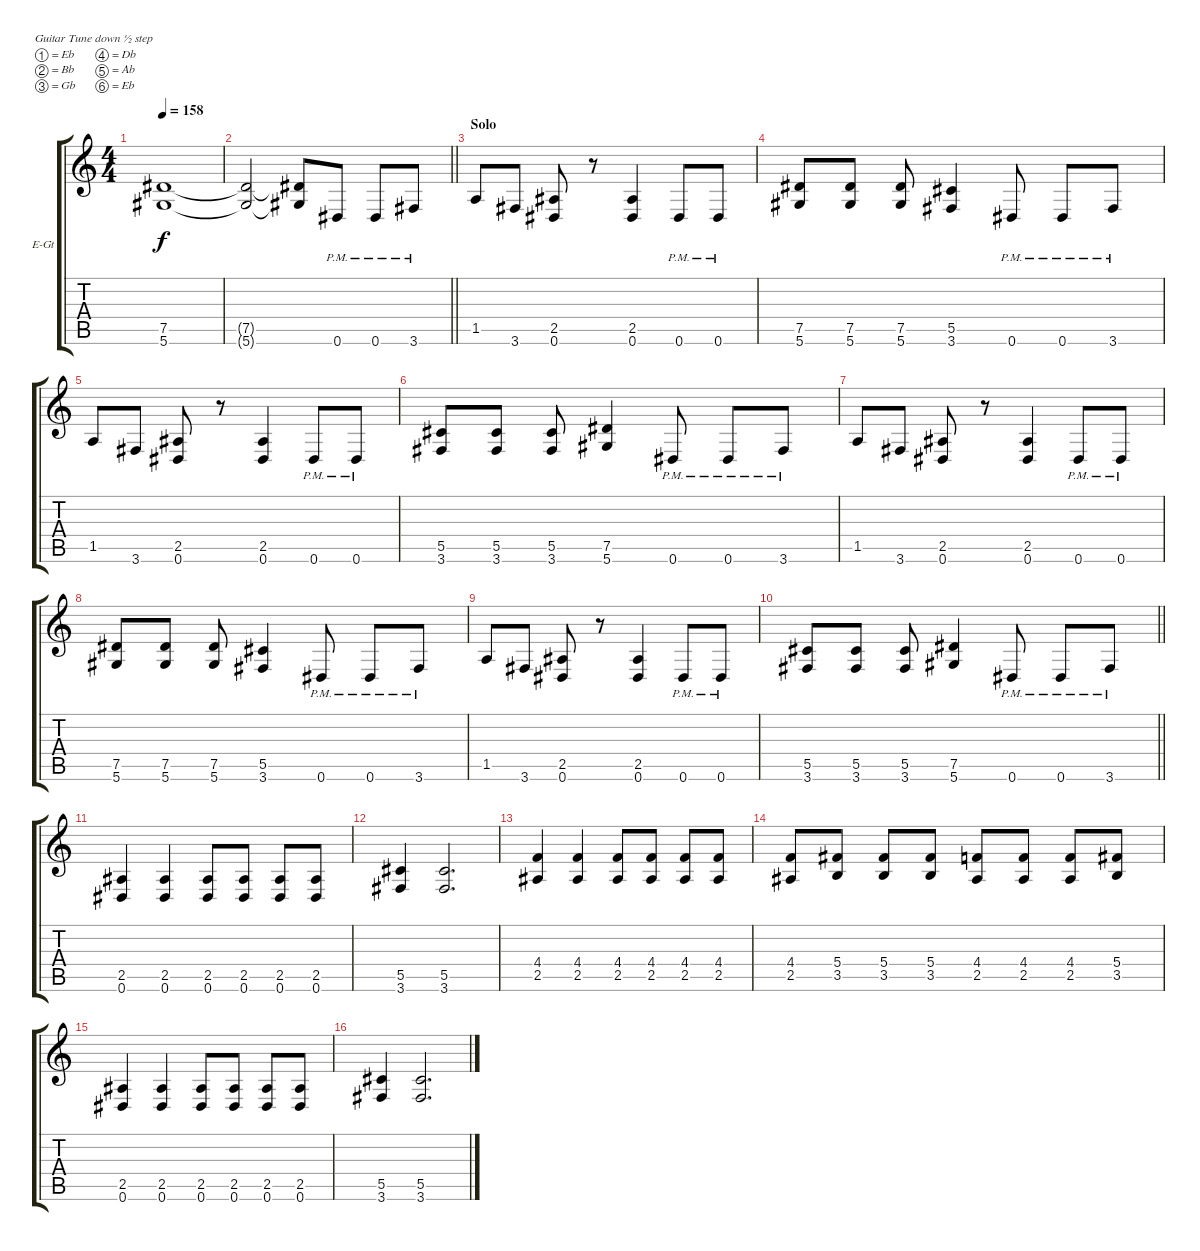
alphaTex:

\bracketExtendMode groupsimilarinstruments
\firstSystemTrackNameOrientation horizontal
\otherSystemsTrackNameOrientation horizontal
\track ("Guitar 2" "E-Gt") {instrument distortionguitar}
\staff {score tabs}
\tuning (Eb4 Bb3 Gb3 Db3 Ab2 Eb2)
\ts (4 4)
\tempo 158
\clef g2
\ks c
(7.5{t} 5.6{t}).1{dy f} |
\barLineRight lightlight
(7.5{t} 5.6{t}).2 (7.5{t} 5.6{t}).8 0.6{pm}.8 0.6{pm}.8 3.6{pm}.8 |
\section ("" "Solo")
1.5.8 3.6.8 (2.5 0.6).8 r.8 (2.5 0.6).4 0.6{pm}.8 0.6{pm}.8 |
(7.5 5.6).8 (7.5 5.6).8 (7.5 5.6).8 (5.5 3.6).4 0.6{pm}.8 0.6{pm}.8 3.6{pm}.8 |
1.5.8 3.6.8 (2.5 0.6).8 r.8 (2.5 0.6).4 0.6{pm}.8 0.6{pm}.8 |
(5.5 3.6).8 (5.5 3.6).8 (5.5 3.6).8 (7.5 5.6).4 0.6{pm}.8 0.6{pm}.8 3.6{pm}.8 |
1.5.8 3.6.8 (2.5 0.6).8 r.8 (2.5 0.6).4 0.6{pm}.8 0.6{pm}.8 |
(7.5 5.6).8 (7.5 5.6).8 (7.5 5.6).8 (5.5 3.6).4 0.6{pm}.8 0.6{pm}.8 3.6{pm}.8 |
1.5.8 3.6.8 (2.5 0.6).8 r.8 (2.5 0.6).4 0.6{pm}.8 0.6{pm}.8 |
\barLineRight lightlight
(5.5 3.6).8 (5.5 3.6).8 (5.5 3.6).8 (7.5 5.6).4 0.6{pm}.8 0.6{pm}.8 3.6{pm}.8 |
\section ("" "")
(2.5 0.6).4 (2.5 0.6).4 (2.5 0.6).8 (2.5 0.6).8 (2.5 0.6).8 (2.5 0.6).8 |
(5.5 3.6).4 (5.5 3.6).2{d} |
(4.4 2.5).4 (4.4 2.5).4 (4.4 2.5).8 (4.4 2.5).8 (4.4 2.5).8 (4.4 2.5).8 |
(4.4 2.5).8 (5.4 3.5).8 (5.4 3.5).8 (5.4 3.5).8 (4.4 2.5).8 (4.4 2.5).8 (4.4 2.5).8 (5.4 3.5).8 |
(2.5 0.6).4 (2.5 0.6).4 (2.5 0.6).8 (2.5 0.6).8 (2.5 0.6).8 (2.5 0.6).8 |
(5.5 3.6).4 (5.5 3.6).2{d}
